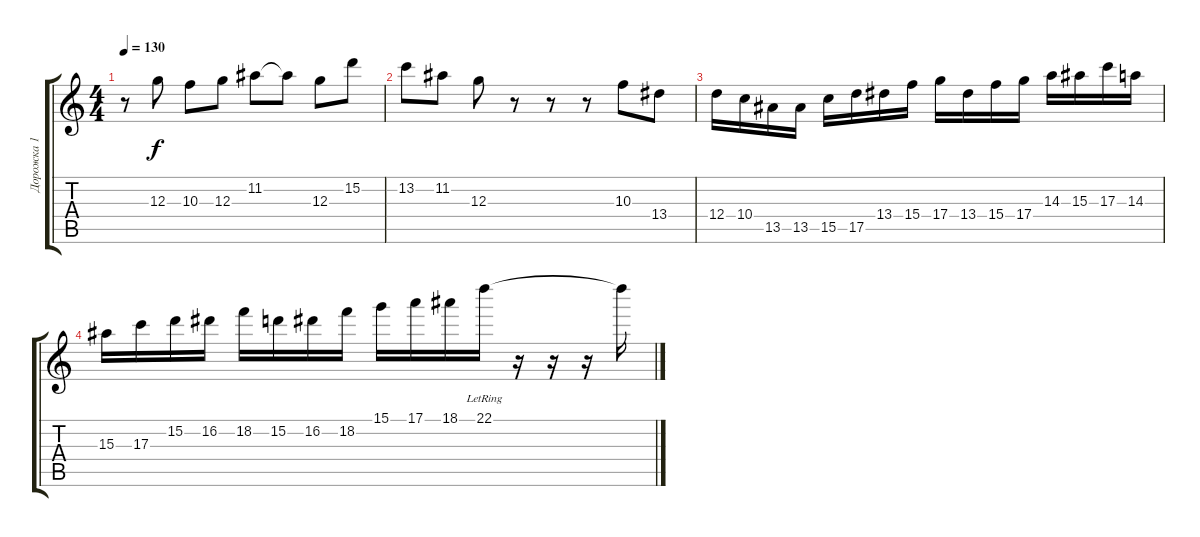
\track ("Дорожка 1" "Дорожка 1") {instrument electricguitarclean}
\staff {score tabs}
\tuning (E4 B3 G3 D3 A2 E2) {hide}
\ts (4 4)
\tempo 130
\clef g2
\ks c
r.8{dy f} 12.3.8 10.3.8 12.3.8 11.2.8 11.2{t}.8 12.3.8 15.2.8 |
13.2.8 11.2.8 12.3.8 r.8 r.8 r.8 10.3.8 13.4.8 |
12.4.16 10.4.16 13.5.16 13.5.16 15.5.16 17.5.16 13.4.16 15.4.16 17.4.16 13.4.16 15.4.16 17.4.16 14.3.16 15.3.16 17.3.16 14.3.16 |
15.3.16 17.3.16 15.2.16 16.2.16 18.2.16 15.2.16 16.2.16 18.2.16 15.1.16 17.1.16 18.1.16 22.1{lr}.16 r.16 r.16 r.16 22.1{t}.16
